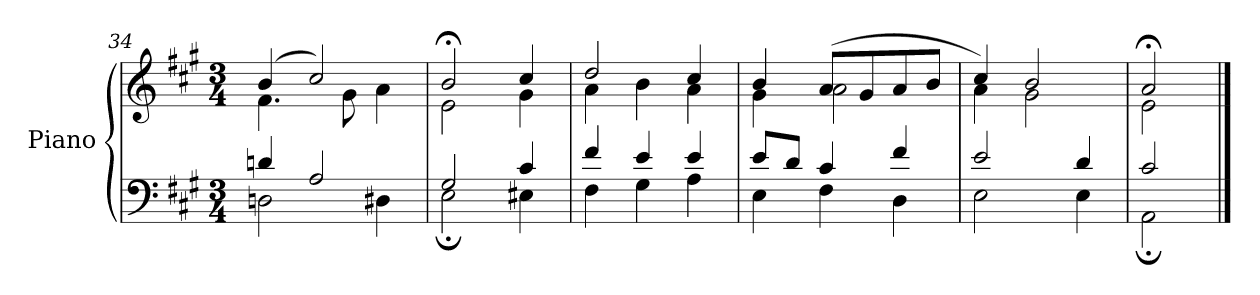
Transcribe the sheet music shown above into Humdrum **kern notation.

**kern	**kern
*part1	*part1
*staff2	*staff1
*I"Piano	*
*I'Pno	*
*clefF4	*clefG2
*k[f#c#g#]	*k[f#c#g#]
*M3/4	*M3/4
=34	=34
*^	*^
4dn/	2Dn\	(>4b/	4.f#\
2A/	.	2cc#/)	.
.	.	.	8g#\
.	4D#X\	.	4a\
=35	=35	=35	=35
2G#/	2E;\	2b;</	2e\
4c#/	4E#X\	4cc#/	4g#\
=36	=36	=36	=36
4f#/	4F#\	2dd/	4a\
4e/	4G#\	.	4b\
4e/	4A\	4cc#/	4a\
=37	=37	=37	=37
8e/L	4E\	4b/	4g#\
8d/J	.	.	.
4c#/	4F#\	(>8a/L	2a\
.	.	8g#/	.
4f#/	4D\	8a/	.
.	.	8b/J	.
=38	=38	=38	=38
2e/	2E\	4cc#/)	4a\
.	.	2b/	2g#\
4d/	4E\	.	.
=39	=39	=39	=39
2c#/	2AA;\	2a;</	2e\
*v	*v	*	*
*	*v	*v
==	==
*-	*-
